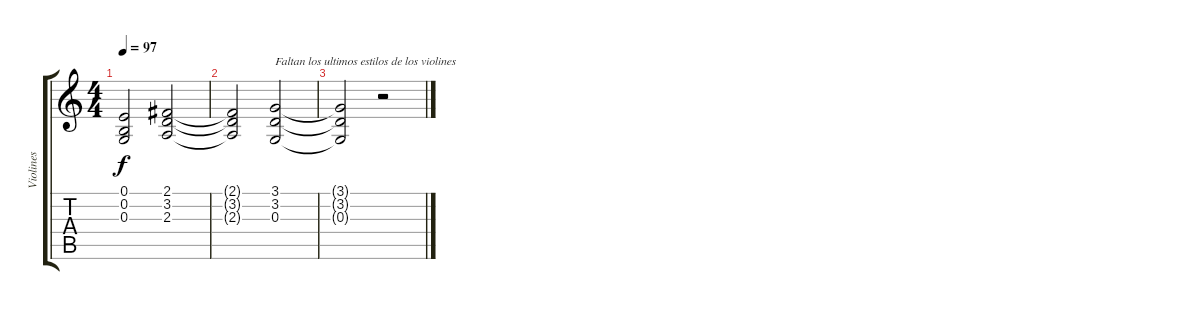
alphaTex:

\track ("Violines" "Violines") {instrument violin}
\staff {score tabs}
\tuning (E4 B3 G3 D3 A2 E2) {hide}
\ts (4 4)
\tempo 97
\clef g2
\ks c
(0.1{t} 0.2{t} 0.3{t}).2{dy f} (2.1 3.2 2.3).2 |
(2.1{t} 3.2{t} 2.3{t}).2 (3.1 3.2 0.3).2{txt "Faltan los ultimos estilos de los violines" volume 12 instrument stringensemble1} |
(3.1{t} 3.2{t} 0.3{t}).2 r.2{volume 12 instrument stringensemble1}
